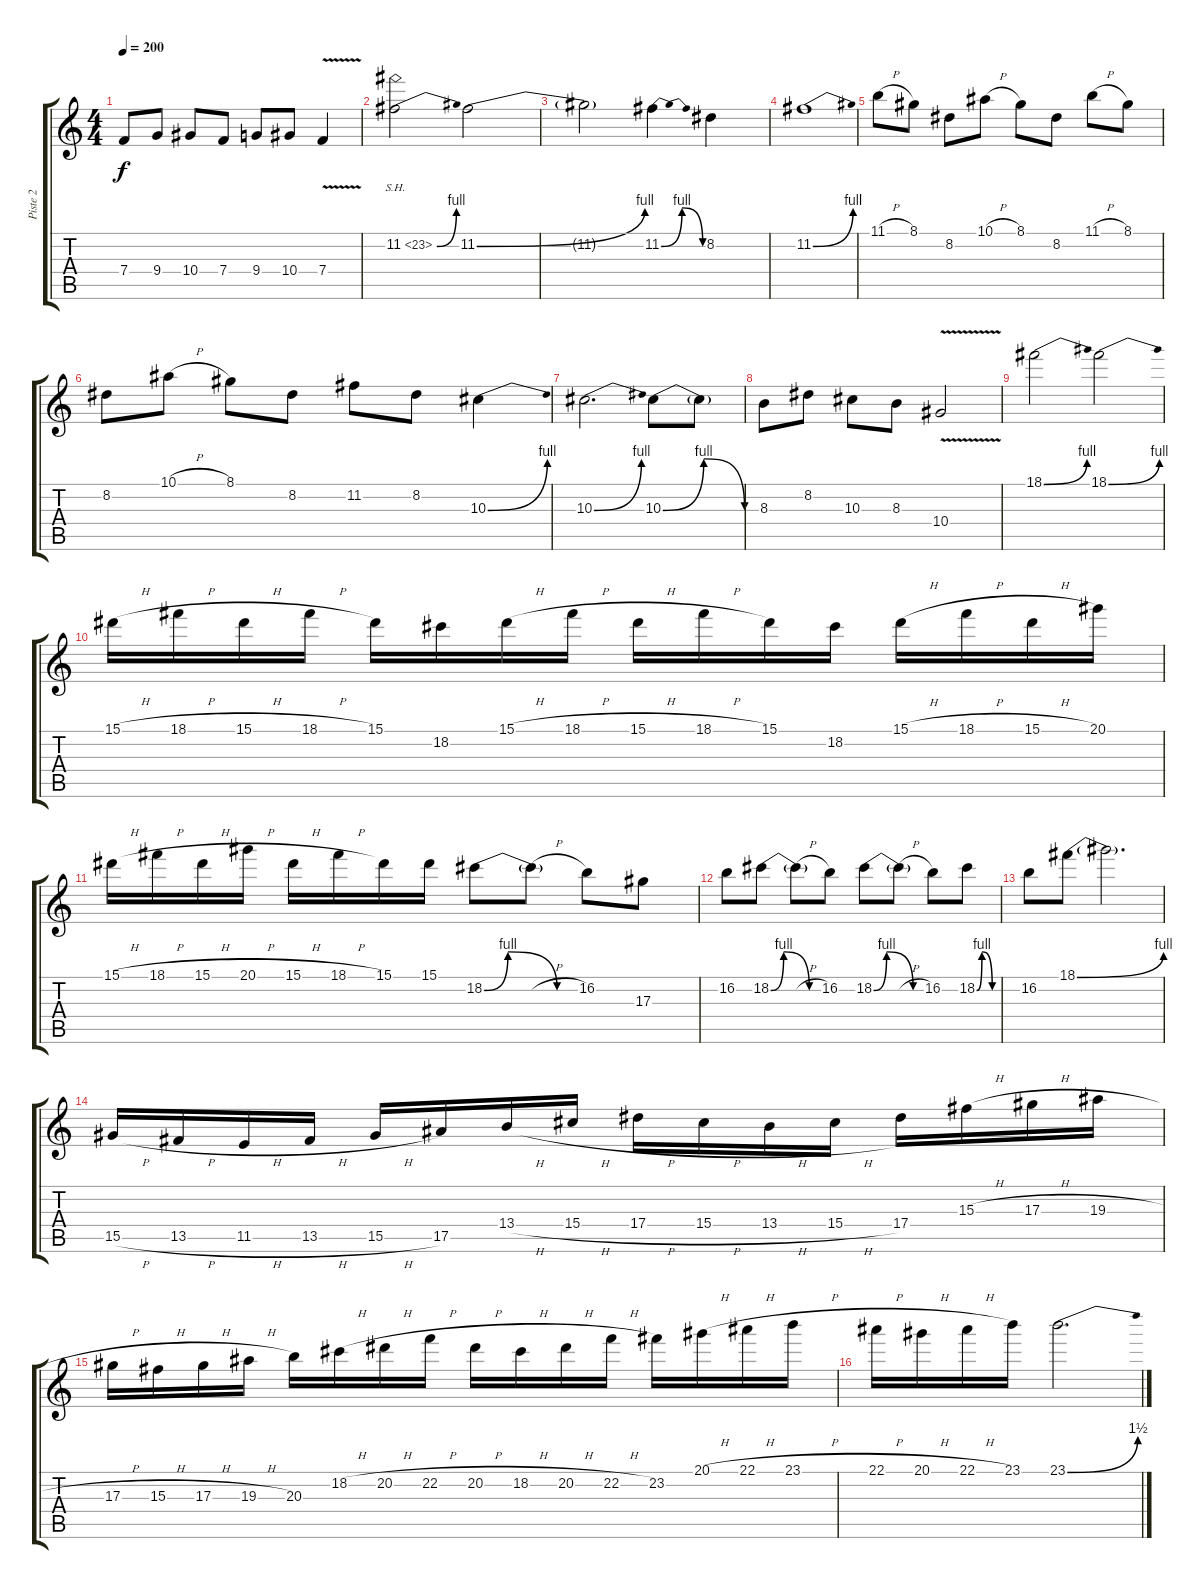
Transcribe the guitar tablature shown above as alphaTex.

\track ("Piste 2" "Piste 2") {instrument distortionguitar}
\staff {score tabs}
\tuning (C4 G3 Eb3 Bb2 F2 C2) {hide}
\ts (4 4)
\tempo 200
\clef g2
\ks c
7.4.8{dy f} 9.4.8 10.4.8 7.4.8 9.4.8 10.4.8 7.4{v}.4 |
11.2{be (bend 0 0 60 4) sh 12}.2 11.2{be (bend 0 0 60 4)}.2 |
11.2{t}.2 11.2{be (bendrelease 0 0 30 4 30 4 60 0)}.4 8.2.4 |
11.2{be (bend 0 0 60 4)}.1 |
11.1{h}.8 8.1.8 8.2.8 10.1{h}.8 8.1.8 8.2.8 11.1{h}.8 8.1.8 |
8.2.8 10.1{h}.8 8.1.8 8.2.8 11.2.8 8.2.8 10.3{be (bend 0 0 60 4)}.4 |
10.3{be (bend 0 0 60 4)}.2{d} 10.3{be (bendrelease 0 0 29 4 29 4 60 0)}.8 10.3{t}.8 |
8.3.8 8.2.8 10.3.8 8.3.8 10.4{v}.2 |
18.1{be (bend 0 0 60 4)}.2 18.1{be (bend 0 0 60 4)}.2 |
15.1{h}.16 18.1{h}.16 15.1{h}.16 18.1{h}.16 15.1.16 18.2.16 15.1{h}.16 18.1{h}.16 15.1{h}.16 18.1{h}.16 15.1.16 18.2.16 15.1{h}.16 18.1{h}.16 15.1{h}.16 20.1.16 |
15.1{h}.16 18.1{h}.16 15.1{h}.16 20.1{h}.16 15.1{h}.16 18.1{h}.16 15.1.16 15.1.16 18.2{be (custom 0 0 15 4 46 0 60 0)}.8 18.2{h t}.8 16.2.8 17.3.8 |
16.2.8 18.2{be (custom 0 0 15 4 45 0 60 0)}.8 18.2{h t}.8 16.2.8 18.2{be (custom 0 0 15 4 46 0 60 0)}.8 18.2{h t}.8 16.2.8 18.2{be (custom 0 0 15 4 45 0 60 0)}.8 |
16.2.8 18.1{be (bend 0 0 60 4)}.8 18.1{t}.2{d} |
15.5{h}.16 13.5{h}.16 11.5{h}.16 13.5{h}.16 15.5{h}.16 17.5.16 13.4{h}.16 15.4{h}.16 17.4{h}.16 15.4{h}.16 13.4{h}.16 15.4{h}.16 17.4.16 15.3{h}.16 17.3{h}.16 19.3{h}.16 |
17.3{h}.16 15.3{h}.16 17.3{h}.16 19.3{h}.16 20.3.16 18.2{h}.16 20.2{h}.16 22.2{h}.16 20.2{h}.16 18.2{h}.16 20.2{h}.16 22.2{h}.16 23.2.16 20.1{h}.16 22.1{h}.16 23.1{h}.16 |
22.1{h}.16 20.1{h}.16 22.1{h}.16 23.1.16 23.1{be (bend 0 0 60 6)}.2{d}
